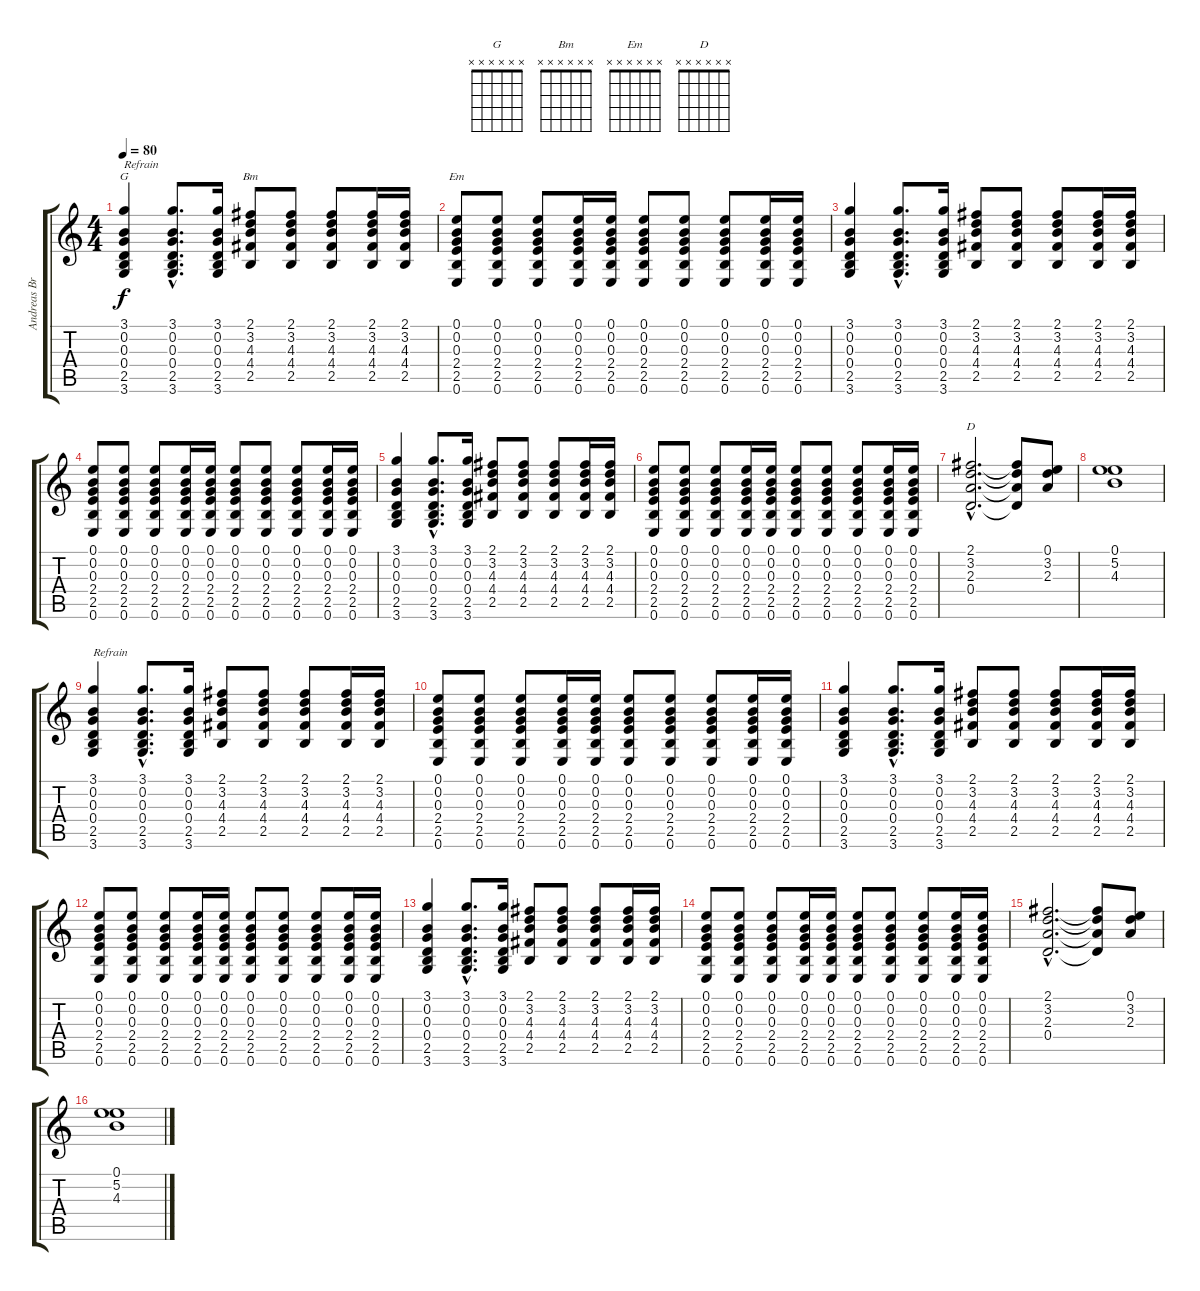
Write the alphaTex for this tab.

\track ("Andreas Bruhn" "Andreas Br") {instrument acousticguitarsteel}
\staff {score tabs}
\tuning (E4 B3 G3 D3 A2 E2) {hide}
\chord ("G" x x x x x x) {firstfret 0}
\chord ("Bm" x x x x x x) {firstfret 0}
\chord ("Em" x x x x x x) {firstfret 0}
\chord ("D" x x x x x x) {firstfret 0}
\ts (4 4)
\tempo 80
\clef g2
\ks c
(3.1 0.2 0.3 0.4 2.5 3.6).4{ch "G" txt "Refrain" dy f} (3.1{hac} 0.2{hac} 0.3{hac} 0.4{hac} 2.5{hac} 3.6{hac}).8{d} (3.1 0.2 0.3 0.4 2.5 3.6).16 (2.1 3.2 4.3 4.4 2.5).8{ch "Bm"} (2.1 3.2 4.3 4.4 2.5).8 (2.1 3.2 4.3 4.4 2.5).8 (2.1 3.2 4.3 4.4 2.5).16 (2.1 3.2 4.3 4.4 2.5).16 |
(0.1 0.2 0.3 2.4 2.5 0.6).8{ch "Em"} (0.1 0.2 0.3 2.4 2.5 0.6).8 (0.1 0.2 0.3 2.4 2.5 0.6).8 (0.1 0.2 0.3 2.4 2.5 0.6).16 (0.1 0.2 0.3 2.4 2.5 0.6).16 (0.1 0.2 0.3 2.4 2.5 0.6).8 (0.1 0.2 0.3 2.4 2.5 0.6).8 (0.1 0.2 0.3 2.4 2.5 0.6).8 (0.1 0.2 0.3 2.4 2.5 0.6).16 (0.1 0.2 0.3 2.4 2.5 0.6).16 |
(3.1 0.2 0.3 0.4 2.5 3.6).4 (3.1{hac} 0.2{hac} 0.3{hac} 0.4{hac} 2.5{hac} 3.6{hac}).8{d} (3.1 0.2 0.3 0.4 2.5 3.6).16 (2.1 3.2 4.3 4.4 2.5).8 (2.1 3.2 4.3 4.4 2.5).8 (2.1 3.2 4.3 4.4 2.5).8 (2.1 3.2 4.3 4.4 2.5).16 (2.1 3.2 4.3 4.4 2.5).16 |
(0.1 0.2 0.3 2.4 2.5 0.6).8 (0.1 0.2 0.3 2.4 2.5 0.6).8 (0.1 0.2 0.3 2.4 2.5 0.6).8 (0.1 0.2 0.3 2.4 2.5 0.6).16 (0.1 0.2 0.3 2.4 2.5 0.6).16 (0.1 0.2 0.3 2.4 2.5 0.6).8 (0.1 0.2 0.3 2.4 2.5 0.6).8 (0.1 0.2 0.3 2.4 2.5 0.6).8 (0.1 0.2 0.3 2.4 2.5 0.6).16 (0.1 0.2 0.3 2.4 2.5 0.6).16 |
(3.1 0.2 0.3 0.4 2.5 3.6).4 (3.1{hac} 0.2{hac} 0.3{hac} 0.4{hac} 2.5{hac} 3.6{hac}).8{d} (3.1 0.2 0.3 0.4 2.5 3.6).16 (2.1 3.2 4.3 4.4 2.5).8 (2.1 3.2 4.3 4.4 2.5).8 (2.1 3.2 4.3 4.4 2.5).8 (2.1 3.2 4.3 4.4 2.5).16 (2.1 3.2 4.3 4.4 2.5).16 |
(0.1 0.2 0.3 2.4 2.5 0.6).8 (0.1 0.2 0.3 2.4 2.5 0.6).8 (0.1 0.2 0.3 2.4 2.5 0.6).8 (0.1 0.2 0.3 2.4 2.5 0.6).16 (0.1 0.2 0.3 2.4 2.5 0.6).16 (0.1 0.2 0.3 2.4 2.5 0.6).8 (0.1 0.2 0.3 2.4 2.5 0.6).8 (0.1 0.2 0.3 2.4 2.5 0.6).8 (0.1 0.2 0.3 2.4 2.5 0.6).16 (0.1 0.2 0.3 2.4 2.5 0.6).16 |
(2.1{hac} 3.2{hac} 2.3{hac} 0.4{hac}).2{d ch "D"} (2.1{t} 3.2{t} 2.3{t} 0.4{t}).8 (0.1 3.2 2.3).8 |
(0.1 5.2 4.3).1 |
(3.1 0.2 0.3 0.4 2.5 3.6).4{txt "Refrain"} (3.1{hac} 0.2{hac} 0.3{hac} 0.4{hac} 2.5{hac} 3.6{hac}).8{d} (3.1 0.2 0.3 0.4 2.5 3.6).16 (2.1 3.2 4.3 4.4 2.5).8 (2.1 3.2 4.3 4.4 2.5).8 (2.1 3.2 4.3 4.4 2.5).8 (2.1 3.2 4.3 4.4 2.5).16 (2.1 3.2 4.3 4.4 2.5).16 |
(0.1 0.2 0.3 2.4 2.5 0.6).8 (0.1 0.2 0.3 2.4 2.5 0.6).8 (0.1 0.2 0.3 2.4 2.5 0.6).8 (0.1 0.2 0.3 2.4 2.5 0.6).16 (0.1 0.2 0.3 2.4 2.5 0.6).16 (0.1 0.2 0.3 2.4 2.5 0.6).8 (0.1 0.2 0.3 2.4 2.5 0.6).8 (0.1 0.2 0.3 2.4 2.5 0.6).8 (0.1 0.2 0.3 2.4 2.5 0.6).16 (0.1 0.2 0.3 2.4 2.5 0.6).16 |
(3.1 0.2 0.3 0.4 2.5 3.6).4 (3.1{hac} 0.2{hac} 0.3{hac} 0.4{hac} 2.5{hac} 3.6{hac}).8{d} (3.1 0.2 0.3 0.4 2.5 3.6).16 (2.1 3.2 4.3 4.4 2.5).8 (2.1 3.2 4.3 4.4 2.5).8 (2.1 3.2 4.3 4.4 2.5).8 (2.1 3.2 4.3 4.4 2.5).16 (2.1 3.2 4.3 4.4 2.5).16 |
(0.1 0.2 0.3 2.4 2.5 0.6).8 (0.1 0.2 0.3 2.4 2.5 0.6).8 (0.1 0.2 0.3 2.4 2.5 0.6).8 (0.1 0.2 0.3 2.4 2.5 0.6).16 (0.1 0.2 0.3 2.4 2.5 0.6).16 (0.1 0.2 0.3 2.4 2.5 0.6).8 (0.1 0.2 0.3 2.4 2.5 0.6).8 (0.1 0.2 0.3 2.4 2.5 0.6).8 (0.1 0.2 0.3 2.4 2.5 0.6).16 (0.1 0.2 0.3 2.4 2.5 0.6).16 |
(3.1 0.2 0.3 0.4 2.5 3.6).4 (3.1{hac} 0.2{hac} 0.3{hac} 0.4{hac} 2.5{hac} 3.6{hac}).8{d} (3.1 0.2 0.3 0.4 2.5 3.6).16 (2.1 3.2 4.3 4.4 2.5).8 (2.1 3.2 4.3 4.4 2.5).8 (2.1 3.2 4.3 4.4 2.5).8 (2.1 3.2 4.3 4.4 2.5).16 (2.1 3.2 4.3 4.4 2.5).16 |
(0.1 0.2 0.3 2.4 2.5 0.6).8 (0.1 0.2 0.3 2.4 2.5 0.6).8 (0.1 0.2 0.3 2.4 2.5 0.6).8 (0.1 0.2 0.3 2.4 2.5 0.6).16 (0.1 0.2 0.3 2.4 2.5 0.6).16 (0.1 0.2 0.3 2.4 2.5 0.6).8 (0.1 0.2 0.3 2.4 2.5 0.6).8 (0.1 0.2 0.3 2.4 2.5 0.6).8 (0.1 0.2 0.3 2.4 2.5 0.6).16 (0.1 0.2 0.3 2.4 2.5 0.6).16 |
(2.1{hac} 3.2{hac} 2.3{hac} 0.4{hac}).2{d} (2.1{t} 3.2{t} 2.3{t} 0.4{t}).8 (0.1 3.2 2.3).8 |
(0.1 5.2 4.3).1
